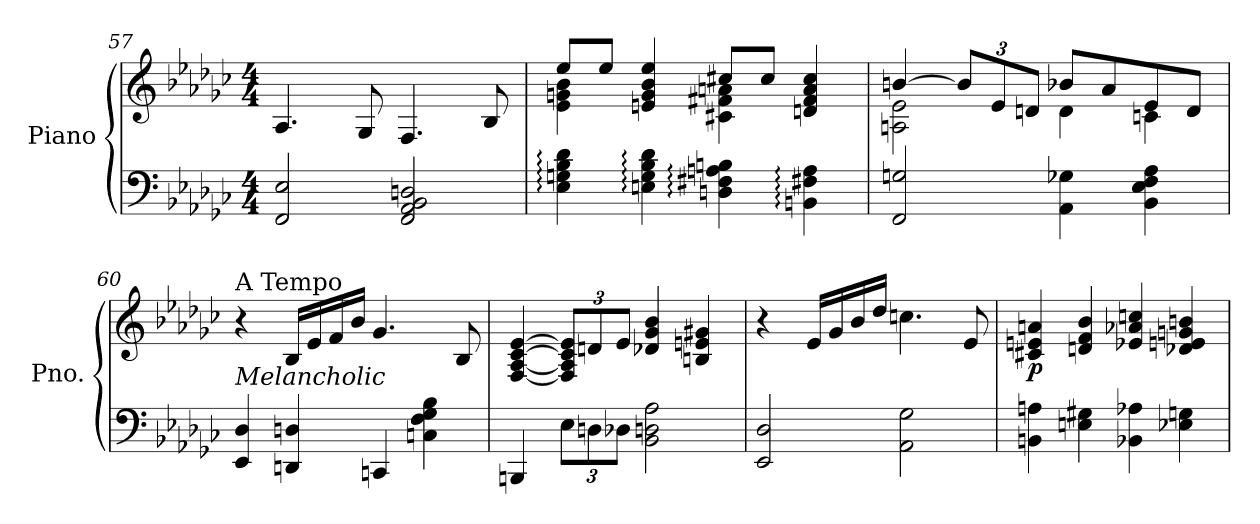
**kern	**kern	**dynam
*part1	*part1	*part1
*staff2	*staff1	*staff1/2
*I"Piano	*	*
*I'Pno.	*	*
!!LO:LB:g=z
*clefF4	*clefG2	*
*k[b-e-a-d-g-c-]	*k[b-e-a-d-g-c-]	*
*M4/4	*M4/4	*
=57	=57	=57
2FF/ 2E-/	4.A-/	.
.	8G-/	.
2FF/ 2AA-/ 2BB-/ 2Dn/	4.F/	.
.	8B-/	.
=58	=58	=58
*	*^	*
4E-\: 4Gn\: 4B-\: 4d-\:	8ee-/L	4e-\ 4gn\ 4b-\	.
.	8ee-/J	.	.
4En\: 4G\: 4B-\: 4d-\:	4en/ 4g/ 4b-/ 4ee-/	4ryy	.
4Dn\: 4F#X\: 4An\: 4Bn\:	8cc#X/L	4c#X\ 4f#X\ 4an\	.
.	8cc#/J	.	.
4BBn\: 4F#X\: 4A\:	4dn/ 4f#/ 4a/ 4cc#/	4ryy	.
=59	=59	=59	=59
2FF/ 2Gn/	[4bn/	2An\ 2e-\	.
*	*Xbrackettup	*	*
.	12b/L]	.	.
.	12e-/	.	.
.	12dn/J	.	.
4AA-\ 4G-X\	8b-X/L	4d\	.
.	8a-/	.	.
4BB-\ 4E-\ 4F\ 4A-\	8e-i/	4cn\	.
.	8d/J	.	.
*	*v	*v	*
!!LO:LB:g=z
=60	=60	=60
!	!LO:TX:b:i:t=Melancholic	!
!	!LO:TX:a:t=A Tempo	!
4EE-/ 4D-/	4r	.
4DDn/ 4Dn/	16B-/LL	.
.	16e-/	.
.	16f/	.
.	16b-/JJ	.
4CCn/	4.g-/	.
4Cn\ 4F\ 4G-\ 4B-\	.	.
.	8B-/	.
=61	=61	=61
4BBBn/	[4F/ [4A-/ [4c-/ [4e-/	.
*Xbrackettup	*	*
12E-\L	12F/] 12A-/] 12c-/] 12e-/]L	.
12Dn\	12dn/	.
12D-X\J	12e-/J	.
2BB-\ 2Dn\ 2A-\	4d-X/ 4g-/ 4b-/	.
.	4Bni/ 4en/ 4g#X/	.
=62	=62	=62
2EE-/ 2D-/	4r	.
.	16e-/LL	.
.	16g-/	.
.	16b-/	.
.	16dd-/JJ	.
2AA-\ 2G-\	4.ccn\	.
.	8e-/	.
!!LO:PB:g=z
=63	=63	=63
!	!	!LO:DY:b
4BBn\ 4An\	4c#X/ 4en/ 4an/	p
4En\ 4G#X\	4dn/ 4f/ 4b-/	.
4BB-X\ 4A-X\	4e-X/ 4a-X/ 4ccn/	.
4E-X\ 4Gn\	4d-X/ 4en/ 4gn/ 4bn/	.
=	=	=
*-	*-	*-
